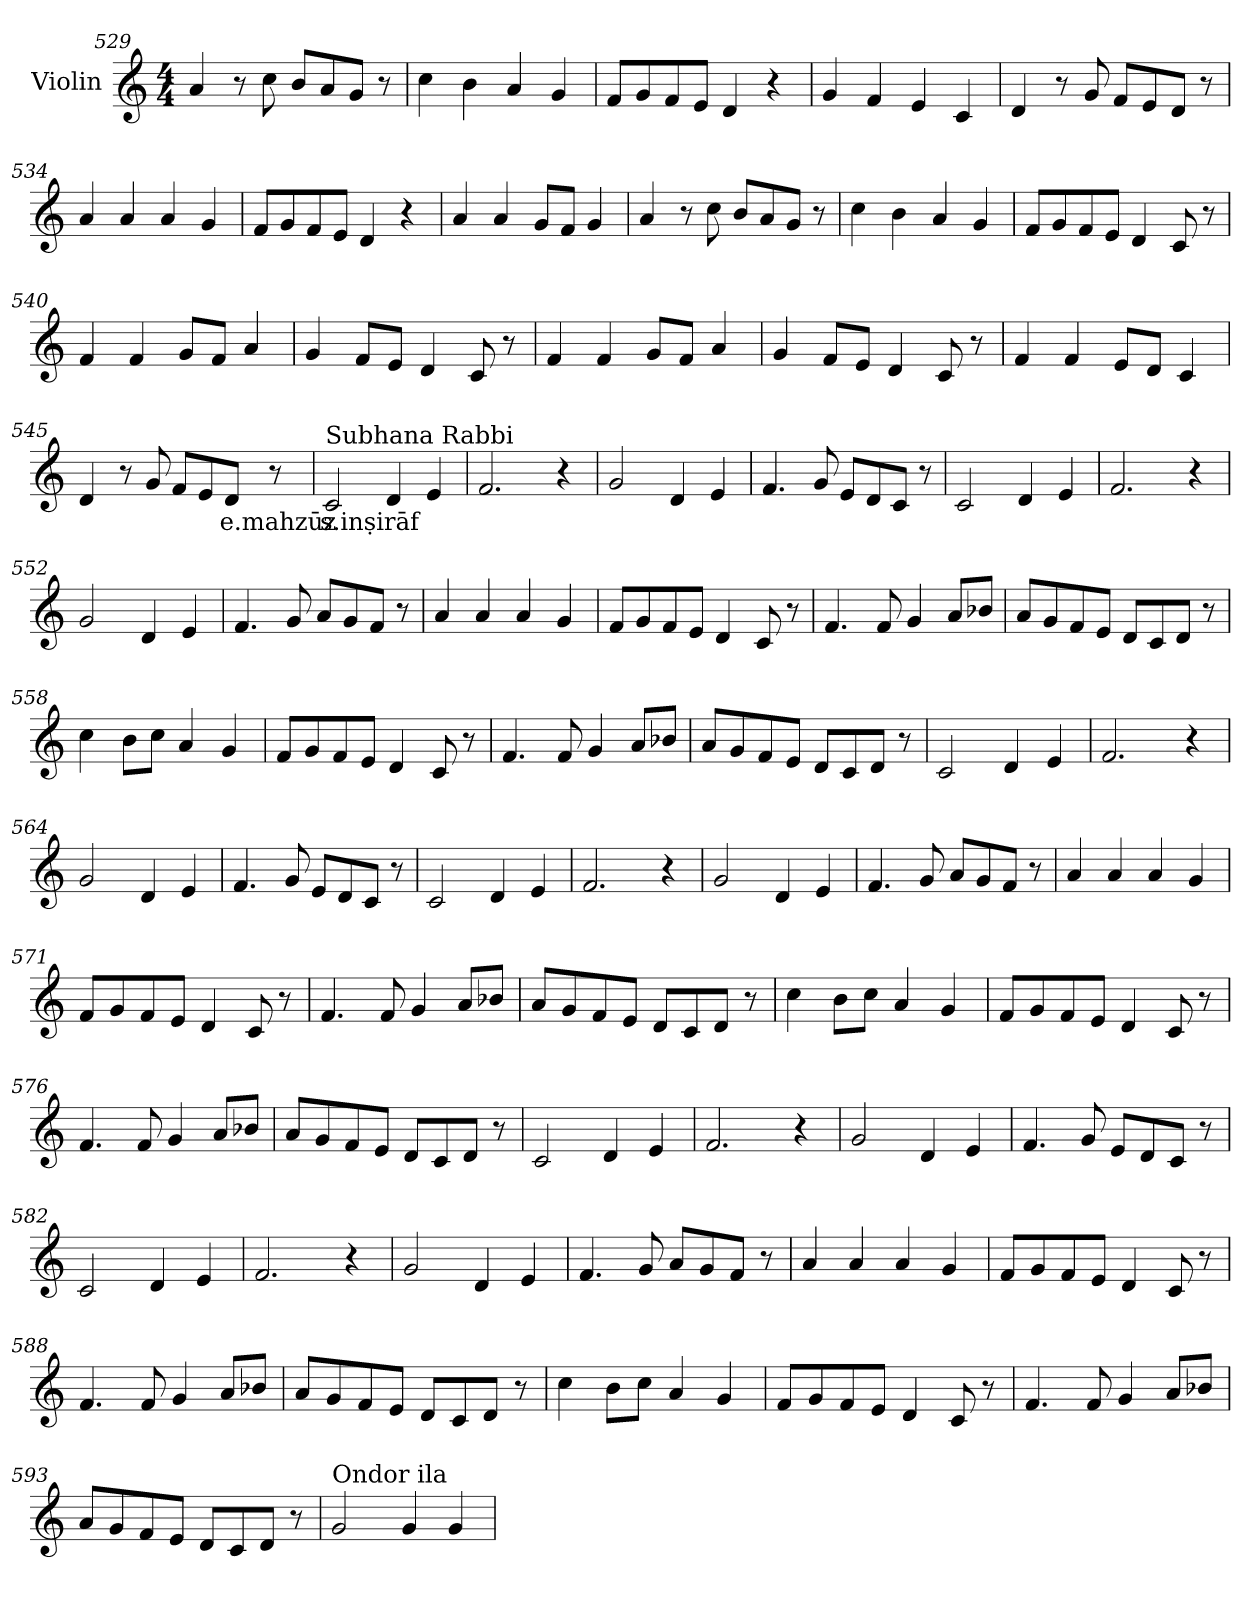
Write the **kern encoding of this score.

**kern	**text
*part1	*part1
*staff1	*staff1
*I"Violin	*
!!LO:LB:g=z
*clefG2	*
*k[]	*
*M4/4	*
=529	=529
4a/	.
8r	.
8cc\	.
8b/L	.
8a/	.
8g/J	.
8r	.
=530	=530
4cc\	.
4b\	.
4a/	.
4g/	.
=531	=531
8f/L	.
8g/	.
8f/	.
8e/J	.
4d/	.
4r	.
=532	=532
4g/	.
4f/	.
4e/	.
4c/	.
=533	=533
4d/	.
8r	.
8g/	.
8f/L	.
8e/	.
8d/J	.
8r	.
!!LO:LB:g=z
=534	=534
4a/	.
4a/	.
4a/	.
4g/	.
=535	=535
8f/L	.
8g/	.
8f/	.
8e/J	.
4d/	.
4r	.
=536	=536
4a/	.
4a/	.
8g/L	.
8f/J	.
4g/	.
!!LO:LB:g=z
=537	=537
4a/	.
8r	.
8cc\	.
8b/L	.
8a/	.
8g/J	.
8r	.
=538	=538
4cc\	.
4b\	.
4a/	.
4g/	.
=539	=539
8f/L	.
8g/	.
8f/	.
8e/J	.
4d/	.
8c/	.
8r	.
=540	=540
4f/	.
4f/	.
8g/L	.
8f/J	.
4a/	.
=541	=541
4g/	.
8f/L	.
8e/J	.
4d/	.
8c/	.
8r	.
!!LO:PB:g=z
=542	=542
4f/	.
4f/	.
8g/L	.
8f/J	.
4a/	.
=543	=543
4g/	.
8f/L	.
8e/J	.
4d/	.
8c/	.
8r	.
=544	=544
4f/	.
4f/	.
8e/L	.
8d/J	.
4c/	.
=545	=545
4d/	.
8r	.
8g/	.
8f/L	.
8e/	.
!	!LO:LY:b
8d/J	e.mahzūz
8r	.
=546	=546
!LO:TX:a:t=Subhana Rabbi	!
!	!LO:LY:b
2c/	s.inṣirāf
4d/	.
4e/	.
!!LO:LB:g=z
=547	=547
2.f/	.
4r	.
=548	=548
2g/	.
4d/	.
4e/	.
!!LO:LB:g=z
=549	=549
4.f/	.
8g/	.
8e/L	.
8d/	.
8c/J	.
8r	.
=550	=550
2c/	.
4d/	.
4e/	.
=551	=551
2.f/	.
4r	.
=552	=552
2g/	.
4d/	.
4e/	.
!!LO:LB:g=z
=553	=553
4.f/	.
8g/	.
8a/L	.
8g/	.
8f/J	.
8r	.
=554	=554
4a/	.
4a/	.
4a/	.
4g/	.
=555	=555
8f/L	.
8g/	.
8f/	.
8e/J	.
4d/	.
8c/	.
8r	.
=556	=556
4.f/	.
8f/	.
4g/	.
8a/L	.
8b-X/J	.
=557	=557
8a/L	.
8g/	.
8f/	.
8e/J	.
8d/L	.
8c/	.
8d/J	.
8r	.
!!LO:LB:g=z
=558	=558
4cc\	.
8b\L	.
8cc\J	.
4a/	.
4g/	.
=559	=559
8f/L	.
8g/	.
8f/	.
8e/J	.
4d/	.
8c/	.
8r	.
=560	=560
4.f/	.
8f/	.
4g/	.
8a/L	.
8b-X/J	.
=561	=561
8a/L	.
8g/	.
8f/	.
8e/J	.
8d/L	.
8c/	.
8d/J	.
8r	.
=562	=562
2c/	.
4d/	.
4e/	.
!!LO:LB:g=z
=563	=563
2.f/	.
4r	.
=564	=564
2g/	.
4d/	.
4e/	.
!!LO:LB:g=z
=565	=565
4.f/	.
8g/	.
8e/L	.
8d/	.
8c/J	.
8r	.
=566	=566
2c/	.
4d/	.
4e/	.
=567	=567
2.f/	.
4r	.
=568	=568
2g/	.
4d/	.
4e/	.
!!LO:LB:g=z
=569	=569
4.f/	.
8g/	.
8a/L	.
8g/	.
8f/J	.
8r	.
=570	=570
4a/	.
4a/	.
4a/	.
4g/	.
=571	=571
8f/L	.
8g/	.
8f/	.
8e/J	.
4d/	.
8c/	.
8r	.
=572	=572
4.f/	.
8f/	.
4g/	.
8a/L	.
8b-X/J	.
=573	=573
8a/L	.
8g/	.
8f/	.
8e/J	.
8d/L	.
8c/	.
8d/J	.
8r	.
!!LO:PB:g=z
=574	=574
4cc\	.
8b\L	.
8cc\J	.
4a/	.
4g/	.
=575	=575
8f/L	.
8g/	.
8f/	.
8e/J	.
4d/	.
8c/	.
8r	.
=576	=576
4.f/	.
8f/	.
4g/	.
8a/L	.
8b-X/J	.
=577	=577
8a/L	.
8g/	.
8f/	.
8e/J	.
8d/L	.
8c/	.
8d/J	.
8r	.
=578	=578
2c/	.
4d/	.
4e/	.
!!LO:LB:g=z
=579	=579
2.f/	.
4r	.
=580	=580
2g/	.
4d/	.
4e/	.
!!LO:LB:g=z
=581	=581
4.f/	.
8g/	.
8e/L	.
8d/	.
8c/J	.
8r	.
=582	=582
2c/	.
4d/	.
4e/	.
=583	=583
2.f/	.
4r	.
=584	=584
2g/	.
4d/	.
4e/	.
!!LO:LB:g=z
=585	=585
4.f/	.
8g/	.
8a/L	.
8g/	.
8f/J	.
8r	.
=586	=586
4a/	.
4a/	.
4a/	.
4g/	.
=587	=587
8f/L	.
8g/	.
8f/	.
8e/J	.
4d/	.
8c/	.
8r	.
=588	=588
4.f/	.
8f/	.
4g/	.
8a/L	.
8b-X/J	.
=589	=589
8a/L	.
8g/	.
8f/	.
8e/J	.
8d/L	.
8c/	.
8d/J	.
8r	.
!!LO:LB:g=z
=590	=590
4cc\	.
8b\L	.
8cc\J	.
4a/	.
4g/	.
=591	=591
8f/L	.
8g/	.
8f/	.
8e/J	.
4d/	.
8c/	.
8r	.
=592	=592
4.f/	.
8f/	.
4g/	.
8a/L	.
8b-X/J	.
=593	=593
8a/L	.
8g/	.
8f/	.
8e/J	.
8d/L	.
8c/	.
8d/J	.
8r	.
=594	=594
!LO:TX:a:t=Ondor ila	!
2g/	.
4g/	.
4g/	.
=	=
*-	*-
